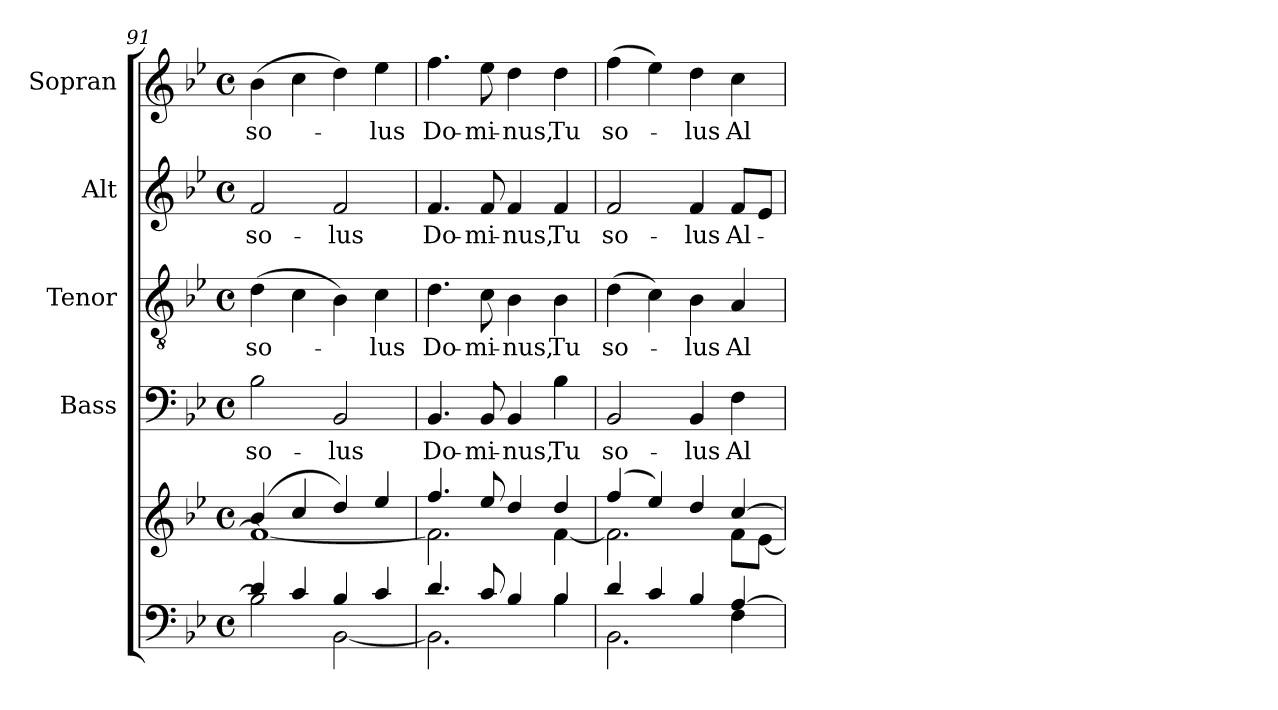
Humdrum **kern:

**kern	**kern	**kern	**text	**kern	**text	**kern	**text	**kern	**text
*part5	*part5	*part4	*part4	*part3	*part3	*part2	*part2	*part1	*part1
*staff6	*staff5	*staff4	*staff4	*staff3	*staff3	*staff2	*staff2	*staff1	*staff1
*	*	*I"Bass	*	*I"Tenor	*	*I"Alt	*	*I"Sopran	*
*	*	*I'B.	*	*I'T.	*	*I'A.	*	*I'S.	*
*clefF4	*clefG2	*clefF4	*	*clefGv2	*	*clefG2	*	*clefG2	*
*k[b-e-]	*k[b-e-]	*k[b-e-]	*	*k[b-e-]	*	*k[b-e-]	*	*k[b-e-]	*
*B-:	*B-:	*B-:	*	*B-:	*	*B-:	*	*B-:	*
*M4/4	*M4/4	*M4/4	*	*M4/4	*	*M4/4	*	*M4/4	*
*met(c)	*met(c)	*met(c)	*	*met(c)	*	*met(c)	*	*met(c)	*
=91	=91	=91	=91	=91	=91	=91	=91	=91	=91
*^	*^	*	*	*	*	*	*	*	*
!	!	!	!	!	!LO:LY:b	!	!LO:LY:b	!	!LO:LY:b	!	!LO:LY:b
4d/	2B-\]	(4b-/	1f_	2B-\	so-	(>4d\	so-	2f/	so-	(>4b-\	so-
4c/	.	4cc/	.	.	.	4c\	.	.	.	4cc\	.
!	!	!	!	!	!LO:LY:b	!	!	!	!LO:LY:b	!	!
4B-/	[<2BB-\	4dd/)	.	2BB-/	-lus	4B-\)	.	2f/	-lus	4dd\)	.
!	!	!	!	!	!	!	!LO:LY:b	!	!	!	!LO:LY:b
4c/	.	4ee-/	.	.	.	4c\	-lus	.	.	4ee-\	-lus
!!LO:LB:g=z
=92	=92	=92	=92	=92	=92	=92	=92	=92	=92	=92	=92
!	!	!	!	!	!LO:LY:b	!	!LO:LY:b	!	!LO:LY:b	!	!LO:LY:b
4.d/	2.BB-\]	4.ff/	2.f\]	4.BB-/	Do-	4.d\	Do-	4.f/	Do-	4.ff\	Do-
!	!	!	!	!	!LO:LY:b	!	!LO:LY:b	!	!LO:LY:b	!	!LO:LY:b
8c/	.	8ee-/	.	8BB-/	-mi-	8c\	-mi-	8f/	-mi-	8ee-\	-mi-
!	!	!	!	!	!LO:LY:b	!	!LO:LY:b	!	!LO:LY:b	!	!LO:LY:b
4B-/	.	4dd/	.	4BB-/	-nus,	4B-\	-nus,	4f/	-nus,	4dd\	-nus,
!	!	!	!	!	!LO:LY:b	!	!LO:LY:b	!	!LO:LY:b	!	!LO:LY:b
4B-/	4B-\	4dd/	[<4f\	4B-\	Tu	4B-\	Tu	4f/	Tu	4dd\	Tu
=93	=93	=93	=93	=93	=93	=93	=93	=93	=93	=93	=93
!	!	!	!	!	!LO:LY:b	!	!LO:LY:b	!	!LO:LY:b	!	!LO:LY:b
4d/	2.BB-\	(4ff/	2.f\]	2BB-/	so-	(>4d\	so-	2f/	so-	(>4ff\	so-
4c/	.	4ee-/)	.	.	.	4c\)	.	.	.	4ee-\)	.
!	!	!	!	!	!LO:LY:b	!	!LO:LY:b	!	!LO:LY:b	!	!LO:LY:b
4B-/	.	4dd/	.	4BB-/	-lus	4B-\	-lus	4f/	-lus	4dd\	-lus
!	!	!	!	!	!LO:LY:b	!	!LO:LY:b	!	!LO:LY:b	!	!LO:LY:b
[>4A/	4F\	[>4cc/	8f\L	4F\	Al-	4A/	Al-	8f/L	Al-	4cc\	Al-
.	.	.	[<8e-\J	.	.	.	.	8e-/J	.	.	.
*v	*v	*	*	*	*	*	*	*	*	*	*
*	*v	*v	*	*	*	*	*	*	*	*
=	=	=	=	=	=	=	=	=	=
*-	*-	*-	*-	*-	*-	*-	*-	*-	*-
